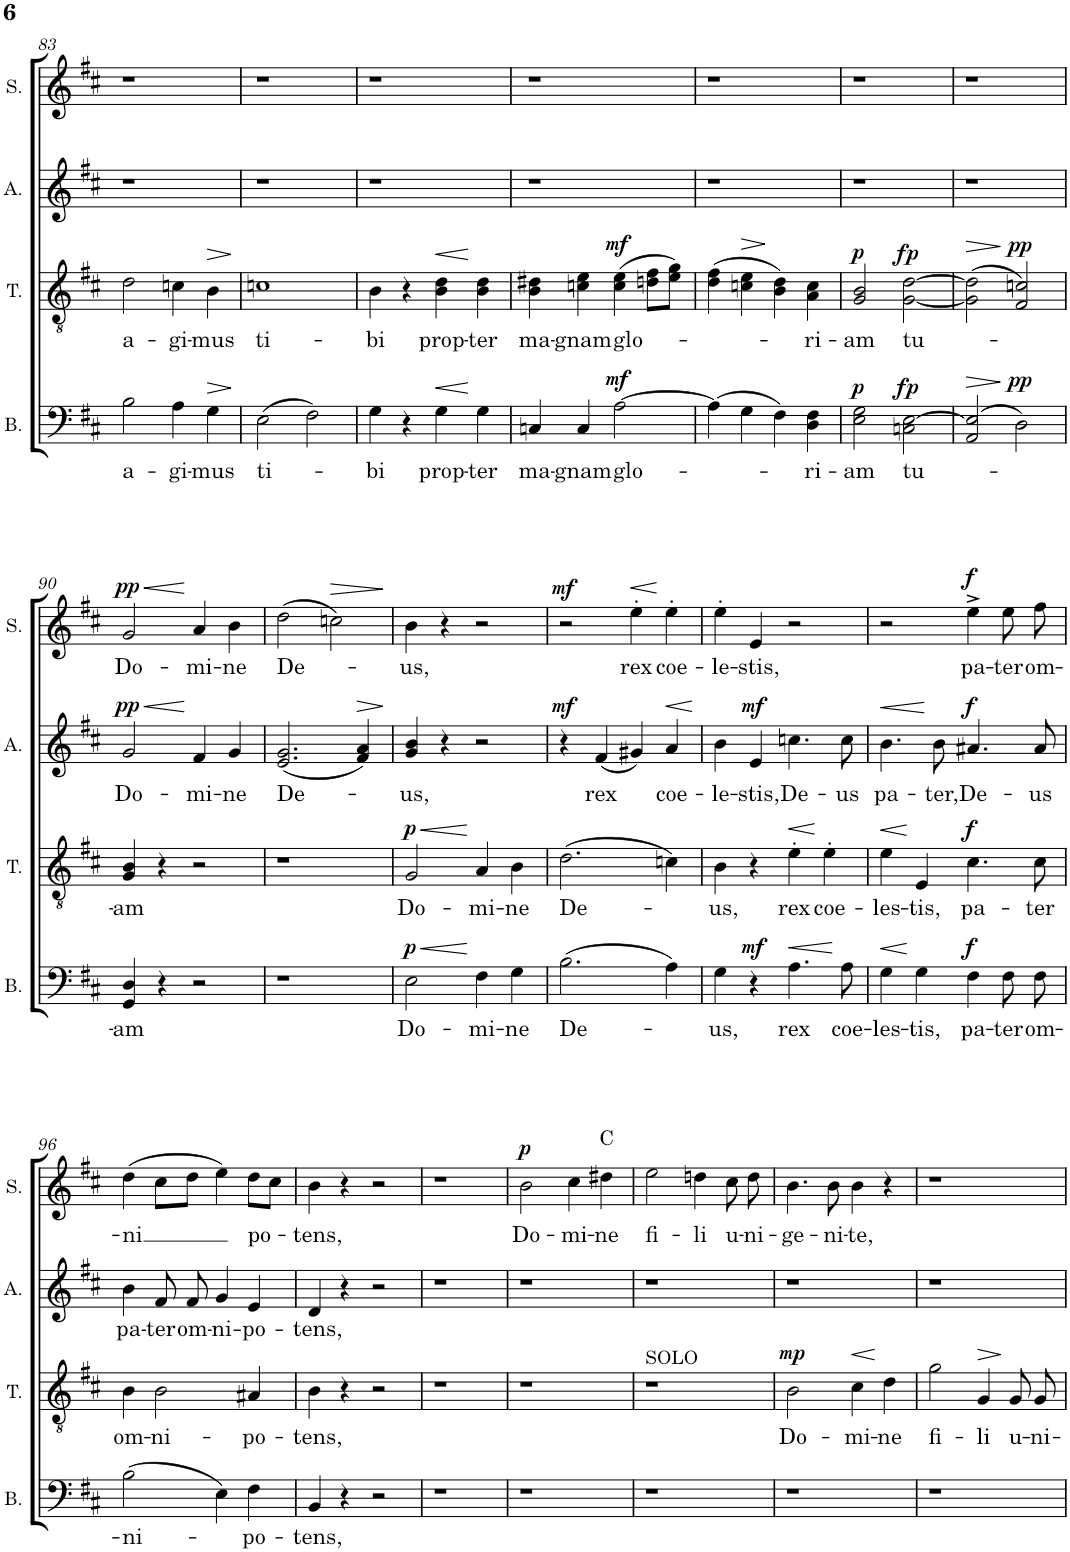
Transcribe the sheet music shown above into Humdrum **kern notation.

**kern	**text	**dynam	**kern	**text	**dynam	**kern	**text	**dynam	**kern	**text	**dynam	**harte
*part4	*part4	*part4	*part3	*part3	*part3	*part2	*part2	*part2	*part1	*part1	*part1	*part1
*staff4	*staff4	*staff4	*staff3	*staff3	*staff3	*staff2	*staff2	*staff2	*staff1	*staff1	*staff1	*
*I"Bass	*	*	*I"Tenor	*	*	*I"Alto	*	*	*I"Soprano	*	*	*
*I'B.	*	*	*I'T.	*	*	*I'A.	*	*	*I'S.	*	*	*
!!LO:PB:g=z
*clefF4	*	*	*clefGv2	*	*	*clefG2	*	*	*clefG2	*	*	*
*k[f#c#]	*	*	*k[f#c#]	*	*	*k[f#c#]	*	*	*k[f#c#]	*	*	*
*M4/4	*	*	*M4/4	*	*	*M4/4	*	*	*M4/4	*	*	*
*met(c)	*	*	*met(c)	*	*	*met(c)	*	*	*met(c)	*	*	*
=83	=83	=83	=83	=83	=83	=83	=83	=83	=83	=83	=83	=83
!	!LO:LY:b	!	!	!LO:LY:b	!	!	!	!	!	!	!	!
2B\	a-	.	2d\	a-	.	1r	.	.	1r	.	.	.
!	!LO:LY:b	!	!	!LO:LY:b	!	!	!	!	!	!	!	!
4A\	-gi-	.	4cn\	-gi-	.	.	.	.	.	.	.	.
!	!LO:LY:b	!LO:HP:b	!	!LO:LY:b	!LO:HP:b	!	!	!	!	!	!	!
4G\	-mus	>	4B\	-mus	>	.	.	.	.	.	.	.
.	.	]	.	.	]	.	.	.	.	.	.	.
=84	=84	=84	=84	=84	=84	=84	=84	=84	=84	=84	=84	=84
!	!LO:LY:b	!	!	!LO:LY:b	!	!	!	!	!	!	!	!
(2E\	ti-	.	1cn	ti-	.	1r	.	.	1r	.	.	.
2F#\)	.	.	.	.	.	.	.	.	.	.	.	.
=85	=85	=85	=85	=85	=85	=85	=85	=85	=85	=85	=85	=85
!	!LO:LY:b	!	!	!LO:LY:b	!	!	!	!	!	!	!	!
4G\	-bi	.	4B\	-bi	.	1r	.	.	1r	.	.	.
4r	.	.	4r	.	.	.	.	.	.	.	.	.
!	!LO:LY:b	!LO:HP:b	!	!LO:LY:b	!LO:HP:b	!	!	!	!	!	!	!
4G\	prop-	<	4B\ 4d\	prop-	<	.	.	.	.	.	.	.
!	!LO:LY:b	!	!	!LO:LY:b	!	!	!	!	!	!	!	!
4G\	-ter	[	4B\ 4d\	-ter	[	.	.	.	.	.	.	.
=86	=86	=86	=86	=86	=86	=86	=86	=86	=86	=86	=86	=86
!	!LO:LY:b	!	!	!LO:LY:b	!	!	!	!	!	!	!	!
4Cn/	ma-	.	4B\ 4d#X\	ma-	.	1r	.	.	1r	.	.	.
!	!LO:LY:b	!	!	!LO:LY:b	!	!	!	!	!	!	!	!
4C/	-gnam	.	4cn\ 4e\	-gnam	.	.	.	.	.	.	.	.
!	!LO:LY:b	!LO:DY:a	!	!LO:LY:b	!LO:DY:a	!	!	!	!	!	!	!
[2A\	glo-	mf	(4c\ 4e\	glo-	mf	.	.	.	.	.	.	.
.	.	.	8dn\ 8f#\L	.	.	.	.	.	.	.	.	.
.	.	.	8e\ 8g\J)	.	.	.	.	.	.	.	.	.
=87	=87	=87	=87	=87	=87	=87	=87	=87	=87	=87	=87	=87
(4A\]	.	.	(4d\ 4f#\	.	.	1r	.	.	1r	.	.	.
!	!	!	!	!	!LO:HP:b	!	!	!	!	!	!	!
4G\	.	.	4cn\ 4e\	.	>	.	.	.	.	.	.	.
4F#\)	.	.	4B\ 4d\)	.	]	.	.	.	.	.	.	.
!	!LO:LY:b	!	!	!LO:LY:b	!	!	!	!	!	!	!	!
4D\ 4F#\	-ri-	.	4A\ 4c\	-ri-	.	.	.	.	.	.	.	.
=88	=88	=88	=88	=88	=88	=88	=88	=88	=88	=88	=88	=88
!	!LO:LY:b	!LO:DY:a	!	!LO:LY:b	!LO:DY:a	!	!	!	!	!	!	!
2E\ 2G\	-am	p	2G/ 2B/	-am	p	1r	.	.	1r	.	.	.
!	!LO:LY:b	!LO:DY:a	!	!LO:LY:b	!LO:DY:a	!	!	!	!	!	!	!
2Cn\ [2E\	tu-	fp	[2G\ [2d\	tu-	fp	.	.	.	.	.	.	.
=89	=89	=89	=89	=89	=89	=89	=89	=89	=89	=89	=89	=89
!	!	!LO:HP:b	!	!	!LO:HP:b	!	!	!	!	!	!	!
(2AA/ 2E/]	.	>	(2G\] 2d\]	.	>	1r	.	.	1r	.	.	.
!	!	!LO:DY:n=1:a	!	!	!LO:DY:n=1:a	!	!	!	!	!	!	!
2D\)	.	] pp	2F#/ 2cn/)	.	] pp	.	.	.	.	.	.	.
!!LO:LB:g=z
=90	=90	=90	=90	=90	=90	=90	=90	=90	=90	=90	=90	=90
!	!LO:LY:b	!	!	!LO:LY:b	!	!	!LO:LY:b	!LO:HP:b	!	!LO:LY:b	!LO:HP:b	!
!	!	!	!	!	!	!	!	!LO:DY:n=1:a	!	!	!LO:DY:n=1:a	!
4GG/ 4D/	-am	.	4G/ 4B/	-am	.	2g/	Do-	< pp	2g/	Do-	< pp	.
4r	.	.	4r	.	.	.	.	.	.	.	.	.
!	!	!	!	!	!	!	!LO:LY:b	!	!	!LO:LY:b	!	!
2r	.	.	2r	.	.	4f#/	-mi-	[	4a/	-mi-	[	.
!	!	!	!	!	!	!	!LO:LY:b	!	!	!LO:LY:b	!	!
.	.	.	.	.	.	4g/	-ne	.	4b\	-ne	.	.
=91	=91	=91	=91	=91	=91	=91	=91	=91	=91	=91	=91	=91
!	!	!	!	!	!	!	!LO:LY:b	!	!	!LO:LY:b	!	!
1r	.	.	1r	.	.	(2.e/ 2.g/	De-	.	(2dd\	De-	.	.
!	!	!	!	!	!	!	!	!	!	!	!LO:HP:b	!
.	.	.	.	.	.	.	.	.	2ccn\)	.	>	.
!	!	!	!	!	!	!	!	!LO:HP:b	!	!	!	!
.	.	.	.	.	.	4f#/ 4a/)	.	>	.	.	.	.
.	.	.	.	.	.	.	.	]	.	.	]	.
=92	=92	=92	=92	=92	=92	=92	=92	=92	=92	=92	=92	=92
!	!LO:LY:b	!LO:HP:b	!	!LO:LY:b	!LO:HP:b	!	!LO:LY:b	!	!	!LO:LY:b	!	!
!	!	!LO:DY:n=1:a	!	!	!LO:DY:n=1:a	!	!	!	!	!	!	!
2E\	Do-	< p	2G/	Do-	< p	4g/ 4b/	-us,	.	4b\	-us,	.	.
.	.	.	.	.	.	4r	.	.	4r	.	.	.
!	!LO:LY:b	!	!	!LO:LY:b	!	!	!	!	!	!	!	!
4F#\	-mi-	[	4A/	-mi-	[	2r	.	.	2r	.	.	.
!	!LO:LY:b	!	!	!LO:LY:b	!	!	!	!	!	!	!	!
4G\	-ne	.	4B\	-ne	.	.	.	.	.	.	.	.
=93	=93	=93	=93	=93	=93	=93	=93	=93	=93	=93	=93	=93
!	!LO:LY:b	!	!	!LO:LY:b	!	!	!	!LO:DY:a	!	!	!LO:DY:a	!
(2.B\	De-	.	(2.d\	De-	.	4r	.	mf	2r	.	mf	.
!	!	!	!	!	!	!	!LO:LY:b	!	!	!	!	!
.	.	.	.	.	.	(4f#/	rex	.	.	.	.	.
!	!	!	!	!	!	!	!	!	!	!LO:LY:b	!LO:HP:b	!
.	.	.	.	.	.	4g#X/)	.	.	4ee'\	rex	<	.
!	!	!	!	!	!	!	!LO:LY:b	!LO:HP:b	!	!LO:LY:b	!	!
4A\)	.	.	4cn\)	.	.	4a/	coe-	<	4ee'\	coe-	[	.
.	.	.	.	.	.	.	.	[	.	.	.	.
=94	=94	=94	=94	=94	=94	=94	=94	=94	=94	=94	=94	=94
!	!LO:LY:b	!	!	!LO:LY:b	!	!	!LO:LY:b	!	!	!LO:LY:b	!	!
4G\	-us,	.	4B\	-us,	.	4b\	-le-	.	4ee'\	-le-	.	.
!	!	!LO:DY:a	!	!	!	!	!LO:LY:b	!LO:DY:a	!	!LO:LY:b	!	!
4r	.	mf	4r	.	.	4e/	-stis,	mf	4e/	-stis,	.	.
!	!LO:LY:b	!LO:HP:b	!	!LO:LY:b	!LO:HP:b	!	!LO:LY:b	!	!	!	!	!
4.A\	rex	<	4e'\	rex	<	4.ccn\	De-	.	2r	.	.	.
!	!	!	!	!LO:LY:b	!	!	!	!	!	!	!	!
.	.	.	4e'\	coe-	[	.	.	.	.	.	.	.
!	!LO:LY:b	!	!	!	!	!	!LO:LY:b	!	!	!	!	!
8A\	coe-	[	.	.	.	8cc\	-us	.	.	.	.	.
=95	=95	=95	=95	=95	=95	=95	=95	=95	=95	=95	=95	=95
!	!LO:LY:b	!LO:HP:b	!	!LO:LY:b	!LO:HP:b	!	!LO:LY:b	!LO:HP:b	!	!	!	!
4G\	-les-	<	4e\	-les-	<	4.b\	pa-	<	2r	.	.	.
!	!LO:LY:b	!	!	!LO:LY:b	!	!	!	!	!	!	!	!
4G\	-tis,	[	4E/	-tis,	[	.	.	.	.	.	.	.
!	!	!	!	!	!	!	!LO:LY:b	!	!	!	!	!
.	.	.	.	.	.	8b\	-ter,	[	.	.	.	.
!	!LO:LY:b	!LO:DY:a	!	!LO:LY:b	!LO:DY:a	!	!LO:LY:b	!LO:DY:a	!	!LO:LY:b	!LO:DY:a	!
4F#\	pa-	f	4.c#\	pa-	f	4.a#X/	De-	f	4ee^\	pa-	f	.
!	!LO:LY:b	!	!	!	!	!	!	!	!	!LO:LY:b	!	!
8F#\L	-ter	.	.	.	.	.	.	.	8ee\	-ter	.	.
!	!LO:LY:b	!	!	!LO:LY:b	!	!	!LO:LY:b	!	!	!LO:LY:b	!	!
8F#\J	om-	.	8c#\	-ter	.	8a#/	-us	.	8ff#\	om-	.	.
!!LO:LB:g=z
=96	=96	=96	=96	=96	=96	=96	=96	=96	=96	=96	=96	=96
!	!LO:LY:b	!	!	!LO:LY:b	!	!	!LO:LY:b	!	!	!LO:LY:b	!	!
(2B\	-ni-	.	4B\	om-	.	4b\	pa-	.	(4dd\	-ni	.	.
!	!	!	!	!LO:LY:b	!	!	!LO:LY:b	!	!	!	!	!
.	.	.	2B\	-ni-	.	8f#/L	-ter	.	8cc#\L	.	.	.
!	!	!	!	!	!	!	!LO:LY:b	!	!	!	!	!
.	.	.	.	.	.	8f#/J	om-	.	8dd\J	.	.	.
!	!	!	!	!	!	!	!LO:LY:b	!	!	!	!	!
4E\)	.	.	.	.	.	4g/	-ni-	.	4ee\)	.	.	.
!	!LO:LY:b	!	!	!LO:LY:b	!	!	!LO:LY:b	!	!	!LO:LY:b	!	!
4F#\	-po-	.	4A#X/	-po-	.	4e/	-po-	.	8dd\L	po-	.	.
.	.	.	.	.	.	.	.	.	8cc#\J	.	.	.
=97	=97	=97	=97	=97	=97	=97	=97	=97	=97	=97	=97	=97
!	!LO:LY:b	!	!	!LO:LY:b	!	!	!LO:LY:b	!	!	!LO:LY:b	!	!
4BB/	-tens,	.	4B\	-tens,	.	4d/	-tens,	.	4b\	-tens,	.	.
4r	.	.	4r	.	.	4r	.	.	4r	.	.	.
2r	.	.	2r	.	.	2r	.	.	2r	.	.	.
=98	=98	=98	=98	=98	=98	=98	=98	=98	=98	=98	=98	=98
1r	.	.	1r	.	.	1r	.	.	1r	.	.	.
=99	=99	=99	=99	=99	=99	=99	=99	=99	=99	=99	=99	=99
!	!	!	!	!	!	!	!	!	!	!LO:LY:b	!LO:DY:a	!
1r	.	.	1r	.	.	1r	.	.	2b\	Do-	p	.
!	!	!	!	!	!	!	!	!	!	!LO:LY:b	!	!
.	.	.	.	.	.	.	.	.	4cc#\	-mi-	.	.
!	!	!	!	!	!	!	!	!	!	!LO:LY:b	!	!
.	.	.	.	.	.	.	.	.	4dd#X\	-ne	.	C:maj
=100	=100	=100	=100	=100	=100	=100	=100	=100	=100	=100	=100	=100
!	!	!	!LO:TX:a:t=SOLO	!	!	!	!	!	!	!	!	!
!	!	!	!	!	!	!	!	!	!	!LO:LY:b	!	!
1r	.	.	1r	.	.	1r	.	.	2ee\	fi-	.	.
!	!	!	!	!	!	!	!	!	!	!LO:LY:b	!	!
.	.	.	.	.	.	.	.	.	4ddn\	-li	.	.
!	!	!	!	!	!	!	!	!	!	!LO:LY:b	!	!
.	.	.	.	.	.	.	.	.	8cc#\	u-	.	.
!	!	!	!	!	!	!	!	!	!	!LO:LY:b	!	!
.	.	.	.	.	.	.	.	.	8dd\	-ni-	.	.
=101	=101	=101	=101	=101	=101	=101	=101	=101	=101	=101	=101	=101
!	!	!	!	!LO:LY:b	!LO:DY:a	!	!	!	!	!LO:LY:b	!	!
1r	.	.	2B\	Do-	mp	1r	.	.	4.b\	-ge-	.	.
!	!	!	!	!	!	!	!	!	!	!LO:LY:b	!	!
.	.	.	.	.	.	.	.	.	8b\	-ni-	.	.
!	!	!	!	!LO:LY:b	!LO:HP:b	!	!	!	!	!LO:LY:b	!	!
.	.	.	4c#\	-mi-	<	.	.	.	4b\	-te,	.	.
!	!	!	!	!LO:LY:b	!	!	!	!	!	!	!	!
.	.	.	4d\	-ne	[	.	.	.	4r	.	.	.
=102	=102	=102	=102	=102	=102	=102	=102	=102	=102	=102	=102	=102
!	!	!	!	!LO:LY:b	!	!	!	!	!	!	!	!
1r	.	.	2g\	fi-	.	1r	.	.	1r	.	.	.
!	!	!	!	!LO:LY:b	!LO:HP:b	!	!	!	!	!	!	!
.	.	.	4G/	-li	>	.	.	.	.	.	.	.
!	!	!	!	!LO:LY:b	!	!	!	!	!	!	!	!
.	.	.	8G/	u-	]	.	.	.	.	.	.	.
!	!	!	!	!LO:LY:b	!	!	!	!	!	!	!	!
.	.	.	8G/	-ni-	.	.	.	.	.	.	.	.
=	=	=	=	=	=	=	=	=	=	=	=	=
*-	*-	*-	*-	*-	*-	*-	*-	*-	*-	*-	*-	*-
